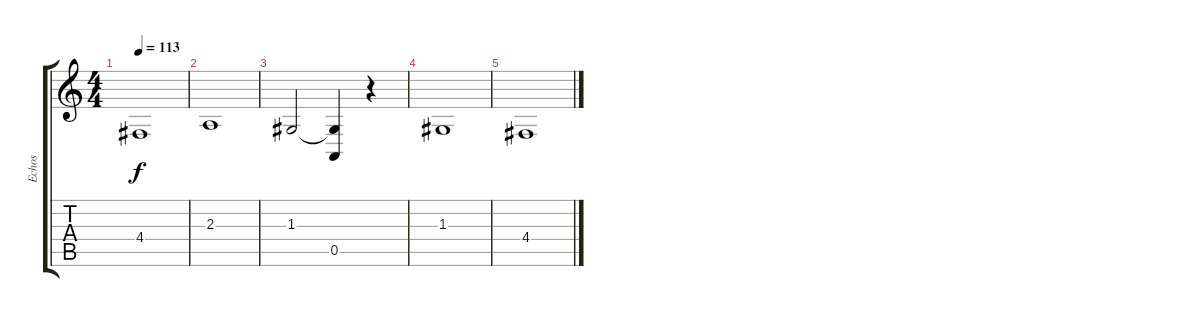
\track ("Echos" "Echos") {instrument lead6voice}
\staff {score tabs}
\tuning (E4 B3 G3 D3 A2 E2) {hide}
\ts (4 4)
\tempo 113
\clef g2
\ks c
4.4.1{dy f} |
2.3.1 |
1.3.2 (1.3{t} 0.5).4 r.4 |
1.3.1 |
4.4.1
